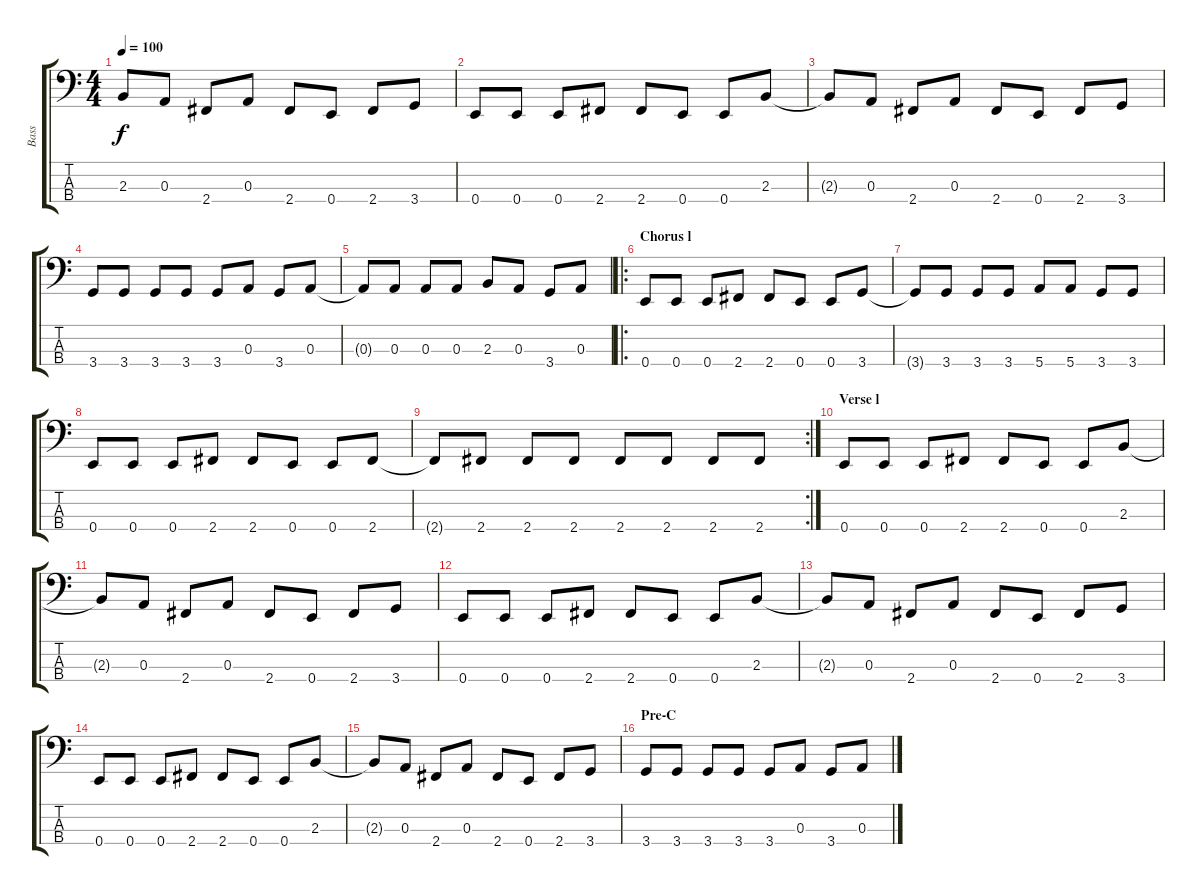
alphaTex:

\track ("Bass" "Bass") {instrument electricbasspick}
\staff {score tabs}
\tuning (G2 D2 A1 E1) {hide}
\ts (4 4)
\tempo 100
\clef f4
\ks c
2.3{t}.8{dy f} 0.3.8 2.4.8 0.3.8 2.4.8 0.4.8 2.4.8 3.4.8 |
0.4.8 0.4.8 0.4.8 2.4.8 2.4.8 0.4.8 0.4.8 2.3.8 |
2.3{t}.8 0.3.8 2.4.8 0.3.8 2.4.8 0.4.8 2.4.8 3.4.8 |
3.4.8 3.4.8 3.4.8 3.4.8 3.4.8 0.3.8 3.4.8 0.3.8 |
0.3{t}.8 0.3.8 0.3.8 0.3.8 2.3.8 0.3.8 3.4.8 0.3.8 |
\ro
\section ("" "Chorus l")
0.4.8 0.4.8 0.4.8 2.4.8 2.4.8 0.4.8 0.4.8 3.4.8 |
3.4{t}.8 3.4.8 3.4.8 3.4.8 5.4.8 5.4.8 3.4.8 3.4.8 |
0.4.8 0.4.8 0.4.8 2.4.8 2.4.8 0.4.8 0.4.8 2.4.8 |
\rc 2
2.4{t}.8 2.4.8 2.4.8 2.4.8 2.4.8 2.4.8 2.4.8 2.4.8 |
\section ("" "Verse l")
0.4.8 0.4.8 0.4.8 2.4.8 2.4.8 0.4.8 0.4.8 2.3.8 |
2.3{t}.8 0.3.8 2.4.8 0.3.8 2.4.8 0.4.8 2.4.8 3.4.8 |
0.4.8 0.4.8 0.4.8 2.4.8 2.4.8 0.4.8 0.4.8 2.3.8 |
2.3{t}.8 0.3.8 2.4.8 0.3.8 2.4.8 0.4.8 2.4.8 3.4.8 |
0.4.8 0.4.8 0.4.8 2.4.8 2.4.8 0.4.8 0.4.8 2.3.8 |
2.3{t}.8 0.3.8 2.4.8 0.3.8 2.4.8 0.4.8 2.4.8 3.4.8 |
\section ("" "Pre-C")
3.4.8 3.4.8 3.4.8 3.4.8 3.4.8 0.3.8 3.4.8 0.3.8
